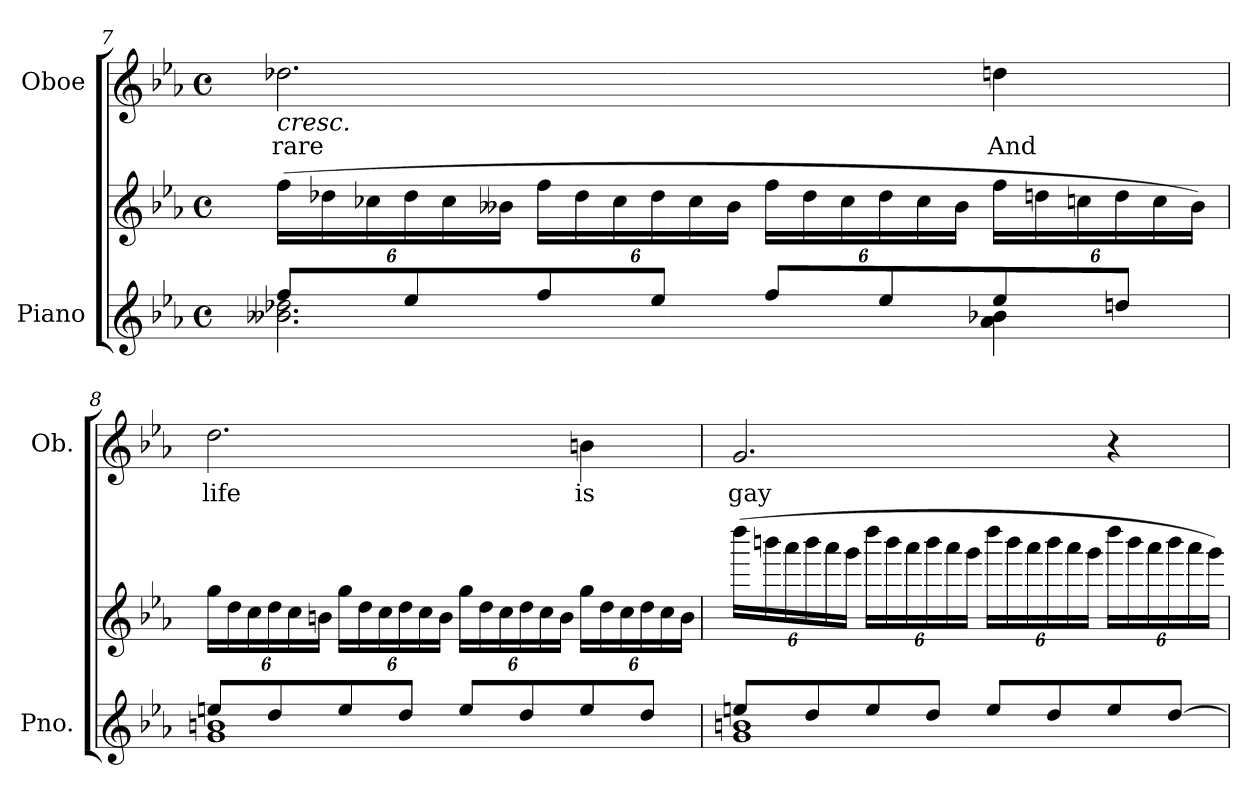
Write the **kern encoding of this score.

**kern	**kern	**kern	**text
*part2	*part2	*part1	*part1
*staff3	*staff2	*staff1	*staff1
*I"Piano	*	*I"Oboe	*
*I'Pno.	*	*I'Ob.	*
!!LO:PB:g=z
*clefG2	*clefG2	*clefG2	*
*k[b-e-a-]	*k[b-e-a-]	*k[b-e-a-]	*
*M4/4	*M4/4	*M4/4	*
*met(c)	*met(c)	*met(c)	*
=7	=7	=7	=7
*^	*	*	*
*	*	*Xbrackettup	*	*
!	!	!	!LO:TX:b:i:t=cresc.	!
!	!	!	!	!LO:LY:b
8ff/L	2.b--X\ 2.dd-X\	(24ff\LL	2.dd-X\	rare
.	.	24dd-X\	.	.
.	.	24cc-X\	.	.
8ee-/	.	24dd-\	.	.
.	.	24cc-\	.	.
.	.	24b--X\JJ	.	.
8ff/	.	24ff\LL	.	.
.	.	24dd-\	.	.
.	.	24cc-\	.	.
8ee-/J	.	24dd-\	.	.
.	.	24cc-\	.	.
.	.	24b--\JJ	.	.
8ff/L	.	24ff\LL	.	.
.	.	24dd-\	.	.
.	.	24cc-\	.	.
8ee-/	.	24dd-\	.	.
.	.	24cc-\	.	.
.	.	24b--\JJ	.	.
!	!	!	!	!LO:LY:b
8ee-/	4a-\ 4b-X\	24ff\LL	4ddn\	And
.	.	24ddn\	.	.
.	.	24ccn\	.	.
8ddn/J	.	24dd\	.	.
.	.	24cc\	.	.
.	.	24b--\JJ)	.	.
!!LO:LB:g=z
=8	=8	=8	=8	=8
!	!	!	!	!LO:LY:b
8een/L	1g 1bn	24gg\LL	2.dd\	life
.	.	24dd\	.	.
.	.	24cc\	.	.
8dd/	.	24dd\	.	.
.	.	24cc\	.	.
.	.	24bn\JJ	.	.
8ee/	.	24gg\LL	.	.
.	.	24dd\	.	.
.	.	24cc\	.	.
8dd/J	.	24dd\	.	.
.	.	24cc\	.	.
.	.	24b\JJ	.	.
8ee/L	.	24gg\LL	.	.
.	.	24dd\	.	.
.	.	24cc\	.	.
8dd/	.	24dd\	.	.
.	.	24cc\	.	.
.	.	24b\JJ	.	.
!	!	!	!	!LO:LY:b
8ee/	.	24gg\LL	4bn\	is
.	.	24dd\	.	.
.	.	24cc\	.	.
8dd/J	.	24dd\	.	.
.	.	24cc\	.	.
.	.	24b\JJ	.	.
!!LO:LB:g=z
=9	=9	=9	=9	=9
!	!	!	!	!LO:LY:b
8een/L	1g 1bn	(24dddd\LL	2.g/	gay
.	.	24bbbn\	.	.
.	.	24aaa-\	.	.
8dd/	.	24bbb\	.	.
.	.	24aaa-\	.	.
.	.	24ggg\JJ	.	.
8ee/	.	24dddd\LL	.	.
.	.	24bbb\	.	.
.	.	24aaa-\	.	.
8dd/J	.	24bbb\	.	.
.	.	24aaa-\	.	.
.	.	24ggg\JJ	.	.
8ee/L	.	24dddd\LL	.	.
.	.	24bbb\	.	.
.	.	24aaa-\	.	.
8dd/	.	24bbb\	.	.
.	.	24aaa-\	.	.
.	.	24ggg\JJ	.	.
8ee/	.	24dddd\LL	4r	.
.	.	24bbb\	.	.
.	.	24aaa-\	.	.
[8dd/J	.	24bbb\	.	.
.	.	24aaa-\	.	.
.	.	24ggg\JJ)	.	.
*v	*v	*	*	*
=	=	=	=
*-	*-	*-	*-
